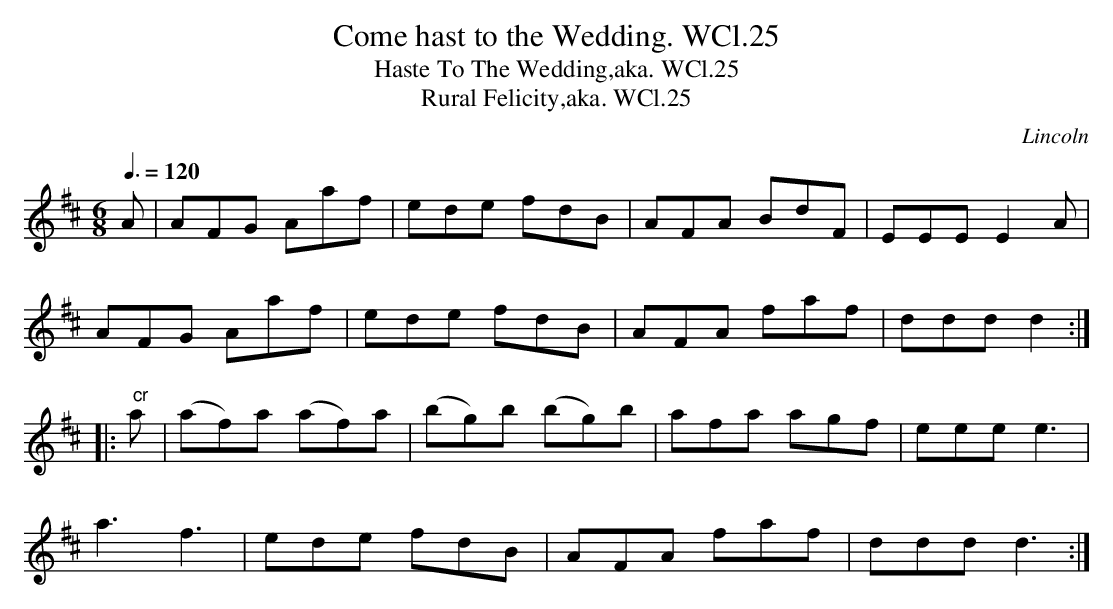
X:1
T:Come hast to the Wedding. WCl.25
T:Haste To The Wedding,aka. WCl.25
T:Rural Felicity,aka. WCl.25
L:1/8
M:6/8
O:Lincoln
Q:3/8=120
K:D
A|AFG Aaf|ede fdB|AFA BdF|EEE E2 A|!
AFG Aaf|ede fdB|AFA faf|ddd d2:|!
|:" cr"a|(af)a (af)a|(bg)b (bg)b|afa agf|eee e3|!
a3 f3|ede fdB|AFA faf|ddd d3:|
